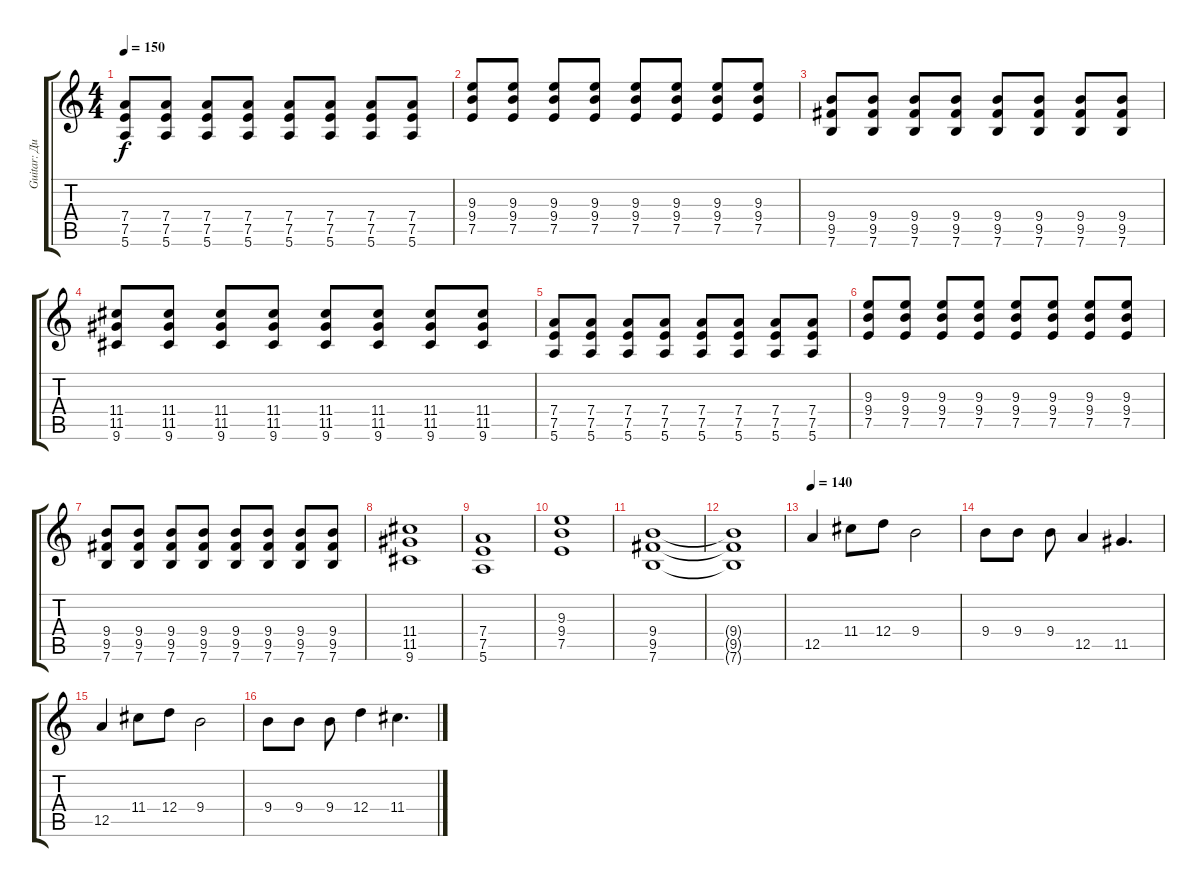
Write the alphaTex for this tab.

\track ("Guitar: Дима" "Guitar: Ди") {instrument overdrivenguitar}
\staff {score tabs}
\tuning (E4 B3 G3 D3 A2 E2) {hide}
\ts (4 4)
\tempo 150
\clef g2
\ks c
(7.4 7.5 5.6).8{dy f} (7.4 7.5 5.6).8 (7.4 7.5 5.6).8 (7.4 7.5 5.6).8 (7.4 7.5 5.6).8 (7.4 7.5 5.6).8 (7.4 7.5 5.6).8 (7.4 7.5 5.6).8 |
(9.3 9.4 7.5).8 (9.3 9.4 7.5).8 (9.3 9.4 7.5).8 (9.3 9.4 7.5).8 (9.3 9.4 7.5).8 (9.3 9.4 7.5).8 (9.3 9.4 7.5).8 (9.3 9.4 7.5).8 |
(9.4 9.5 7.6).8 (9.4 9.5 7.6).8 (9.4 9.5 7.6).8 (9.4 9.5 7.6).8 (9.4 9.5 7.6).8 (9.4 9.5 7.6).8 (9.4 9.5 7.6).8 (9.4 9.5 7.6).8 |
(11.4 11.5 9.6).8 (11.4 11.5 9.6).8 (11.4 11.5 9.6).8 (11.4 11.5 9.6).8 (11.4 11.5 9.6).8 (11.4 11.5 9.6).8 (11.4 11.5 9.6).8 (11.4 11.5 9.6).8 |
(7.4 7.5 5.6).8 (7.4 7.5 5.6).8 (7.4 7.5 5.6).8 (7.4 7.5 5.6).8 (7.4 7.5 5.6).8 (7.4 7.5 5.6).8 (7.4 7.5 5.6).8 (7.4 7.5 5.6).8 |
(9.3 9.4 7.5).8 (9.3 9.4 7.5).8 (9.3 9.4 7.5).8 (9.3 9.4 7.5).8 (9.3 9.4 7.5).8 (9.3 9.4 7.5).8 (9.3 9.4 7.5).8 (9.3 9.4 7.5).8 |
(9.4 9.5 7.6).8 (9.4 9.5 7.6).8 (9.4 9.5 7.6).8 (9.4 9.5 7.6).8 (9.4 9.5 7.6).8 (9.4 9.5 7.6).8 (9.4 9.5 7.6).8 (9.4 9.5 7.6).8 |
(11.4 11.5 9.6).1 |
(7.4 7.5 5.6).1 |
(9.3 9.4 7.5).1 |
(9.4 9.5 7.6).1 |
(9.4{t} 9.5{t} 7.6{t}).1 |
\tempo 140
12.5.4 11.4.8 12.4.8 9.4.2 |
9.4.8 9.4.8 9.4.8 12.5.4 11.5.4{d} |
12.5.4 11.4.8 12.4.8 9.4.2 |
9.4.8 9.4.8 9.4.8 12.4.4 11.4.4{d}
